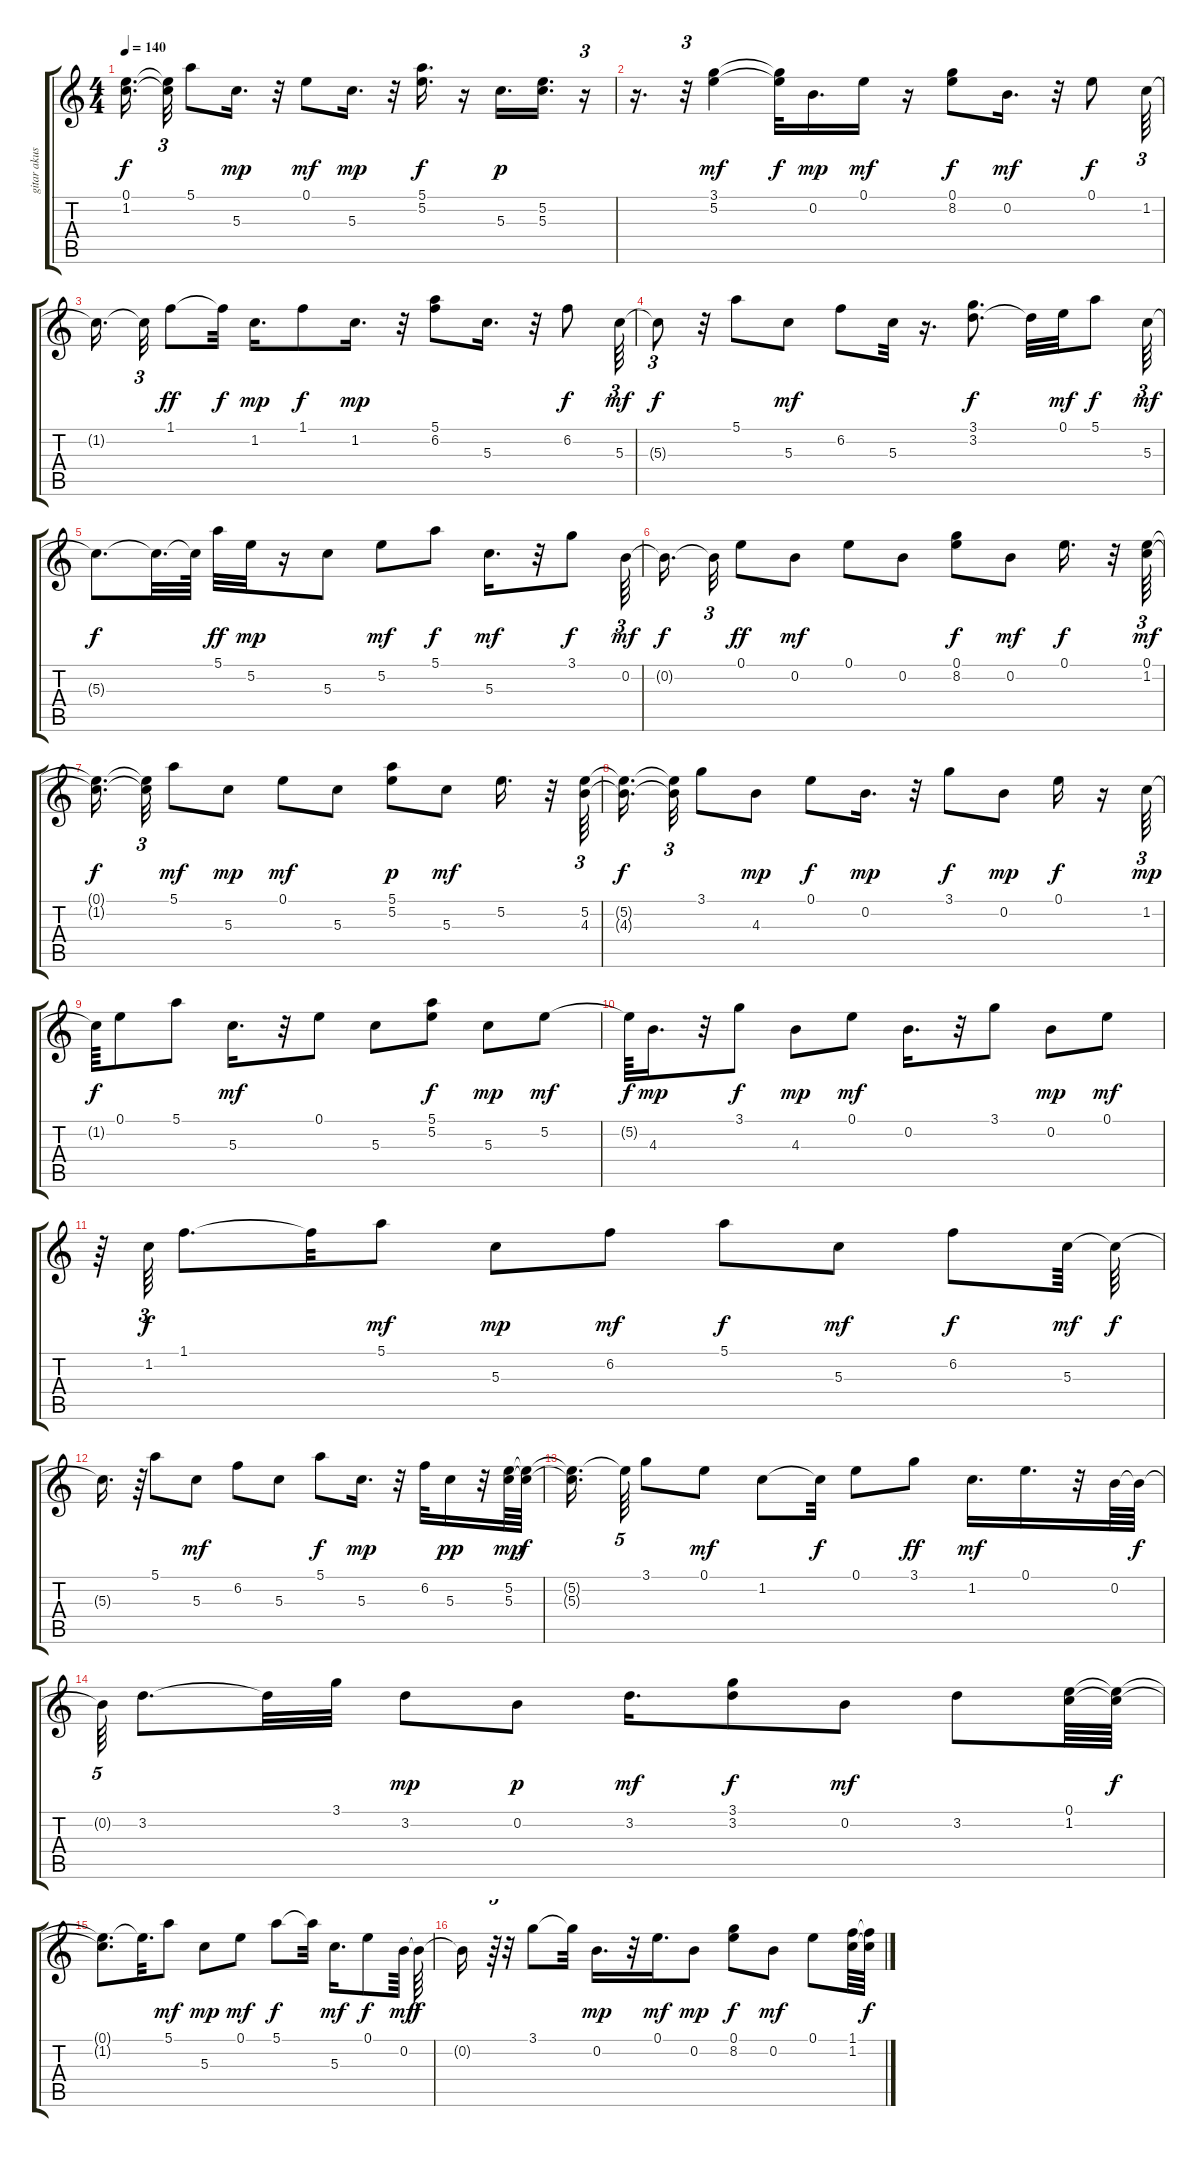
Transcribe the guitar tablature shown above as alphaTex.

\track ("gitar akustk" "gitar akus") {instrument acousticguitarsteel}
\staff {score tabs}
\tuning (E4 B3 G3 D3 A2 E2) {hide}
\ts (4 4)
\tempo 140
\clef g2
\ks c
(0.1{t} 1.2{t}).16{d dy f} (0.1{t} 1.2{t}).32{tu (3 2)} 5.1.8 5.3.16{d dy mp} r.32 0.1.8{dy mf} 5.3.16{d dy mp} r.32 (5.1 5.2).16{d dy f} r.16 5.3.16{d dy p} (5.2 5.3).16{d} r.16{tu (3 2)} |
r.16{d} r.32{tu (3 2)} (3.1 5.2).4{dy mf} (3.1{t} 5.2{t}).32{dy f} 0.2.16{d dy mp} 0.1.16{dy mf} r.16 (0.1 8.2).8{dy f} 0.2.16{d dy mf} r.32 0.1.8{dy f} 1.2.64{tu (3 2)} |
1.2{t}.16{d} 1.2{t}.32{tu (3 2)} 1.1.8{dy ff} 1.1{t}.32{dy f} 1.2.16{d dy mp} 1.1.8{dy f} 1.2.16{d dy mp} r.32 (5.1 6.2).8 5.3.16{d} r.32 6.2.8{dy f} 5.3.64{tu (3 2) dy mf} |
5.3{t}.8{tu (3 2) dy f} r.32 5.1.8 5.3.8{dy mf} 6.2.8 5.3.32 r.16{d} (3.1 3.2).8{d dy f} 3.2{t}.32 0.1.32{dy mf} 5.1.8{dy f} 5.3.64{tu (3 2) dy mf} |
5.3{t}.8{d dy f} 5.3{t}.32{d} 5.3{t}.64 5.1.32{dy ff} 5.2.32{dy mp} r.16 5.3.8 5.2.8{dy mf} 5.1.8{dy f} 5.3.16{d dy mf} r.32 3.1.8{dy f} 0.2.64{tu (3 2) dy mf} |
0.2{t}.16{d dy f} 0.2{t}.32{tu (3 2)} 0.1.8{dy ff} 0.2.8{dy mf} 0.1.8 0.2.8 (0.1 8.2).8{dy f} 0.2.8{dy mf} 0.1.16{d dy f} r.32 (0.1 1.2).64{tu (3 2) dy mf} |
(0.1{t} 1.2{t}).16{d dy f} (0.1{t} 1.2{t}).32{tu (3 2)} 5.1.8{dy mf} 5.3.8{dy mp} 0.1.8{dy mf} 5.3.8 (5.1 5.2).8{dy p} 5.3.8{dy mf} 5.2.16{d} r.32 (5.2 4.3).64{tu (3 2)} |
(5.2{t} 4.3{t}).16{d dy f} (5.2{t} 4.3{t}).32{tu (3 2)} 3.1.8 4.3.8{dy mp} 0.1.8{dy f} 0.2.16{d dy mp} r.32 3.1.8{dy f} 0.2.8{dy mp} 0.1.16{dy f} r.16 1.2.64{tu (3 2) dy mp} |
1.2{t}.64{dy f} 0.1.8 5.1.8 5.3.16{d dy mf} r.32 0.1.8 5.3.8 (5.1 5.2).8{dy f} 5.3.8{dy mp} 5.2.8{dy mf} |
5.2{t}.64{dy f} 4.3.16{d dy mp} r.32 3.1.8{dy f} 4.3.8{dy mp} 0.1.8{dy mf} 0.2.16{d} r.32 3.1.8 0.2.8{dy mp} 0.1.8{dy mf} |
r.64 1.2.64{tu (3 2) dy f} 1.1.8{d} 1.1{t}.32 5.1.8{dy mf} 5.3.8{dy mp} 6.2.8{dy mf} 5.1.8{dy f} 5.3.8{dy mf} 6.2.8{dy f} 5.3.64{dy mf} 5.3{t}.64{dy f} |
5.3{t}.16{d} r.64{tu (5 4)} 5.1.8 5.3.8{dy mf} 6.2.8 5.3.8 5.1.8{dy f} 5.3.16{d dy mp} r.32 6.2.32 5.3.16{dy pp} r.32 (5.2 5.3).64{dy mp} (5.2{t} 5.3{t}).64{dy f} |
(5.2{t} 5.3{t}).16{d} 5.2{t}.64{tu (5 4)} 3.1.8 0.1.8{dy mf} 1.2.8 1.2{t}.32{dy f} 0.1.8 3.1.8{dy ff} 1.2.16{d dy mf} 0.1.16{d} r.32 0.2.64 0.2{t}.64{dy f} |
0.2{t}.64{tu (5 4)} 3.2.8{d} 3.2{t}.32 3.1.32 3.2.8{dy mp} 0.2.8{dy p} 3.2.16{d dy mf} (3.1 3.2).8{dy f} 0.2.8{dy mf} 3.2.8 (0.1 1.2).64 (0.1{t} 1.2{t}).64{dy f} |
(0.1{t} 1.2{t}).8{d} 0.1{t}.32{d} 5.1.8{dy mf} 5.3.8{dy mp} 0.1.8{dy mf} 5.1.8{dy f} 5.1{t}.32 5.3.16{d dy mf} 0.1.8{dy f} 0.2.64{dy mf} 0.2{t}.64{dy f} |
0.2{t}.16 r.64{tu (5 4)} r.32 3.1.8 3.1{t}.32 0.2.16{d dy mp} r.32 0.1.16{d dy mf} 0.2.8{dy mp} (0.1 8.2).8{dy f} 0.2.8{dy mf} 0.1.8 (1.1 1.2).64 (1.1{t} 1.2{t}).64{dy f}
